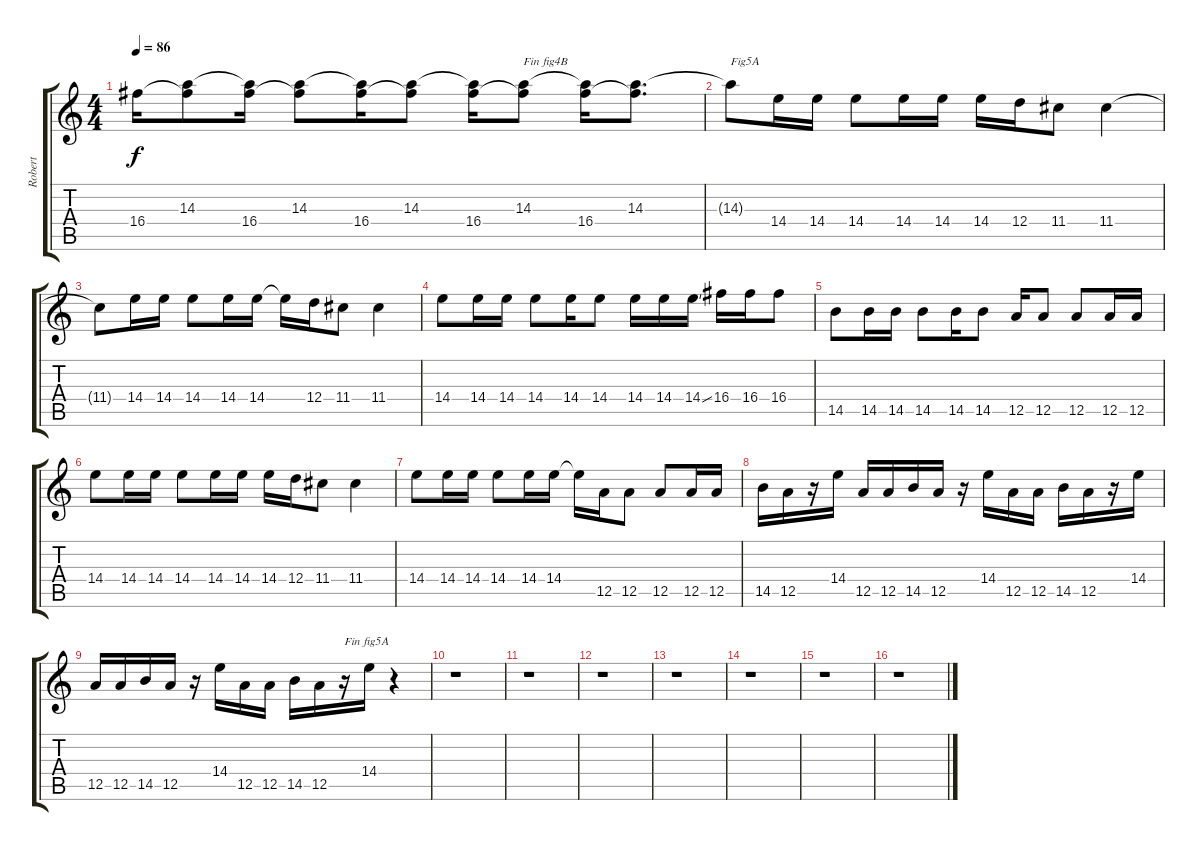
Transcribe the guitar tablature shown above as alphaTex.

\track ("Robert" "Robert") {mute instrument electricguitarclean}
\staff {score tabs}
\tuning (E4 B3 G3 D3 A2 E2) {hide}
\ts (4 4)
\tempo 86
\clef g2
\ks c
16.4.16{dy f} (14.3 16.4{t}).8 (14.3{t} 16.4).16 (14.3 16.4{t}).8 (14.3{t} 16.4).16 (14.3 16.4{t}).8 (14.3{t} 16.4).16 (14.3 16.4{t}).8{txt "Fin fig4B"} (14.3{t} 16.4).16 (14.3 16.4{t}).8{d} |
14.3{t}.8{txt "Fig5A"} 14.4.16 14.4.16 14.4.8 14.4.16 14.4.16 14.4.16 12.4.16 11.4.8 11.4.4 |
11.4{t}.8 14.4.16 14.4.16 14.4.8 14.4.16 14.4.16 14.4{t}.16 12.4.16 11.4.8 11.4.4 |
14.4.8 14.4.16 14.4.16 14.4.8 14.4.16 14.4.8 14.4.16 14.4.16 14.4{ss}.16 16.4.16 16.4.16 16.4.8 |
14.5.8 14.5.16 14.5.16 14.5.8 14.5.16 14.5.8 12.5.16 12.5.8 12.5.8 12.5.16 12.5.16 |
14.4.8 14.4.16 14.4.16 14.4.8 14.4.16 14.4.16 14.4.16 12.4.16 11.4.8 11.4.4 |
14.4.8 14.4.16 14.4.16 14.4.8 14.4.16 14.4.16 14.4{t}.16 12.5.16 12.5.8 12.5.8 12.5.16 12.5.16 |
14.5.16 12.5.16 r.16 14.4.16 12.5.16 12.5.16 14.5.16 12.5.16 r.16 14.4.16 12.5.16 12.5.16 14.5.16 12.5.16 r.16 14.4.16 |
12.5.16 12.5.16 14.5.16 12.5.16 r.16 14.4.16 12.5.16 12.5.16 14.5.16 12.5.16 r.16{txt "Fin fig5A"} 14.4.16 r.4 |
r.1 |
r.1 |
r.1 |
r.1 |
r.1 |
r.1 |
r.1
